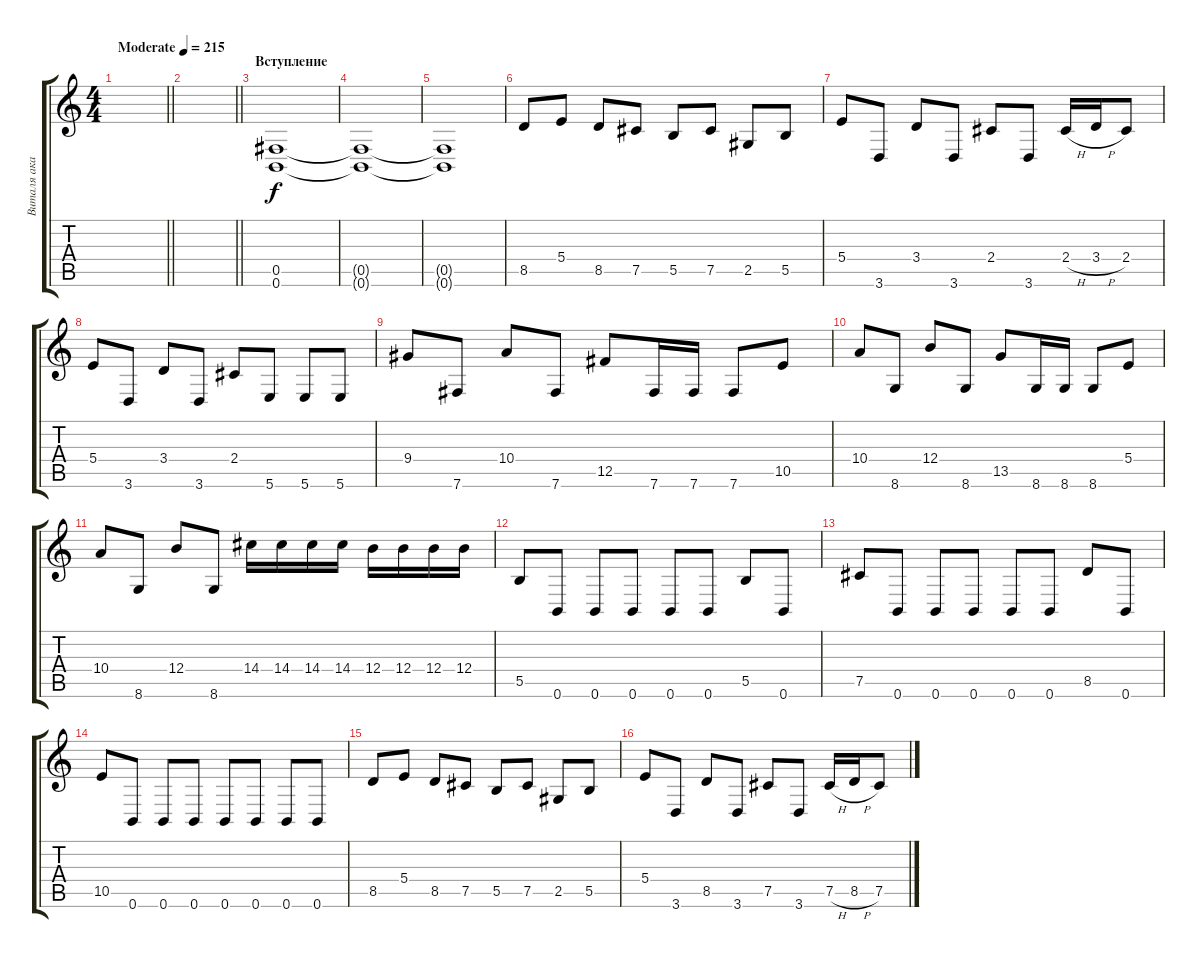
\track ("Виталя ака Стардог" "Виталя ака") {instrument distortionguitar}
\staff {score tabs}
\tuning (Db4 Ab3 E3 B2 Gb2 B1) {hide}
\ts (4 4)
\tempo (215 "Moderate")
\clef g2
\barLineRight lightlight
\ks c
|
\barLineRight lightlight
|
\section ("" "Вступление ")
(0.5 0.6).1 |
(0.5{t} 0.6{t}).1 |
(0.5{t} 0.6{t}).1 |
8.5.8 5.4.8 8.5.8 7.5.8 5.5.8 7.5.8 2.5.8 5.5.8 |
5.4.8 3.6.8 3.4.8 3.6.8 2.4.8 3.6.8 2.4{h}.16 3.4{h}.16 2.4.8 |
5.4.8 3.6.8 3.4.8 3.6.8 2.4.8 5.6.8 5.6.8 5.6.8 |
9.4.8 7.6.8 10.4.8 7.6.8 12.5.8 7.6.16 7.6.16 7.6.8 10.5.8 |
10.4.8 8.6.8 12.4.8 8.6.8 13.5.8 8.6.16 8.6.16 8.6.8 5.4.8 |
10.4.8 8.6.8 12.4.8 8.6.8 14.4.16 14.4.16 14.4.16 14.4.16 12.4.16 12.4.16 12.4.16 12.4.16 |
5.5.8 0.6.8 0.6.8 0.6.8 0.6.8 0.6.8 5.5.8 0.6.8 |
7.5.8 0.6.8 0.6.8 0.6.8 0.6.8 0.6.8 8.5.8 0.6.8 |
10.5.8 0.6.8 0.6.8 0.6.8 0.6.8 0.6.8 0.6.8 0.6.8 |
8.5.8 5.4.8 8.5.8 7.5.8 5.5.8 7.5.8 2.5.8 5.5.8 |
5.4.8 3.6.8 8.5.8 3.6.8 7.5.8 3.6.8 7.5{h}.16 8.5{h}.16 7.5.8
